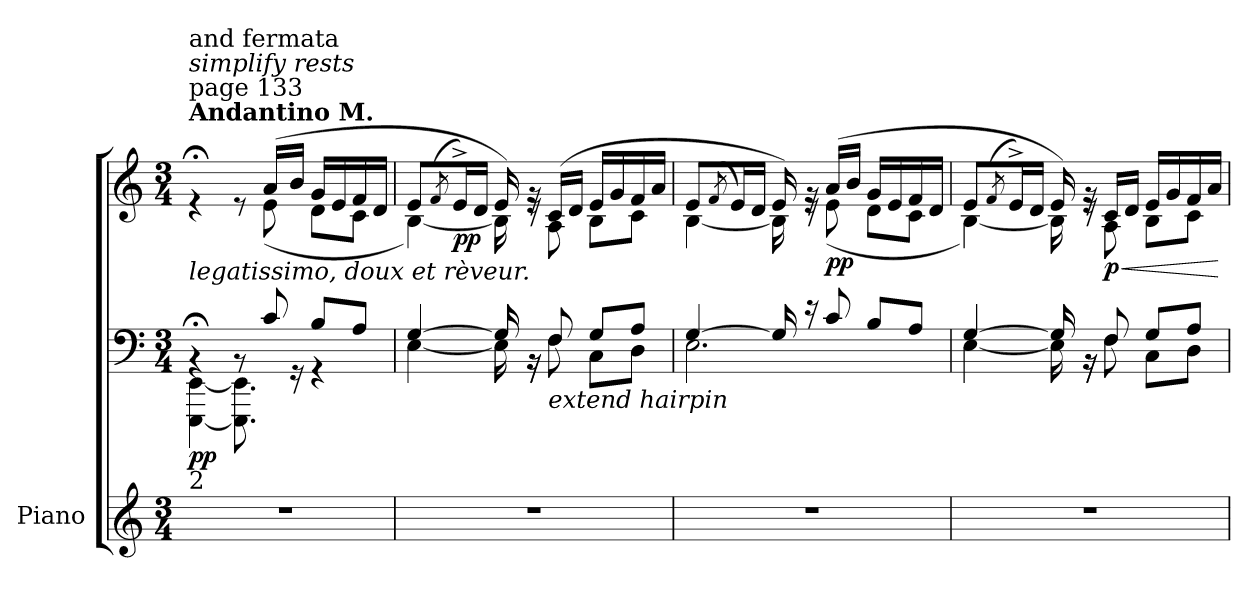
**kern	**kern	**kern	**dynam
*part1	*part1	*part1	*part1
*staff3	*staff2	*staff1	*staff1/2/3
*I"Piano	*	*	*
*I'Pno.	*	*	*
*clefG2	*clefF4	*clefG2	*
*k[]	*k[]	*k[]	*
*M3/4	*M3/4	*M3/4	*
*MM76	*MM76	*MM76	*
=1	=1	=1	=1
*	*^	*^	*
!	!	!	!LO:TX:a:B:t=Andantino  M.	!	!
!	!	!	!LO:TX:a:t=page 133	!	!
!	!	!	!LO:TX:a:i:t=simplify rests	!	!
!	!	!	!LO:TX:a:t=and fermata	!	!
!	!	!	!LO:TX:b:i:t=legatissimo, doux et rèveur.	!	!
!	!LO:TX:b:t=2	!	!	!	!
!	!	!	!	!	!LO:DY:b=2
2.r	4r;<BB	[4EEE\ [4EE\	4r;<e	4.ryy	pp
.	8rBB	8.EEE\] 8.EE\]	8re	.	.
.	8c/	.	(>16a/LL	(<8e\	.
.	.	16rGG	16b/JJ	.	.
.	8B/L	4rGG	16g/LL	8d\L	.
.	.	.	16e/	.	.
.	8A/J	.	16f/	8c\J	.
.	.	.	16d/JJ	.	.
=2	=2	=2	=2	=2	=2
2.r	[4G/	[4E\	8e/L	[4B\)	.
.	.	.	(<8qf/	.	.
!	!	!	!	!	!LO:DY:b
.	.	.	16e^/L)	.	pp
.	.	.	16d/JJ	.	.
.	16G/]	16E\]	16e/)	16B\]	.
.	16rBB	16r	16re	16rg	.
!	!LO:TX:b:i:t=extend hairpin	!	!	!	!
!	!	!	!	!	!LO:DY:a=2
.	8F/	8F\	(>16c/LL	8A\	other-dynamics
.	.	.	16d/JJ	.	.
.	8G/L	8C\L	16e/LL	8B\L	.
.	.	.	16g/	.	.
.	8A/J	8D\J	16f/	8c\J	.
.	.	.	16a/JJ	.	.
=3	=3	=3	=3	=3	=3
2.r	[4G/	2.E\	8e/L	[4B\	.
.	.	.	(<8qf/	.	.
.	.	.	16e/L)	.	.
.	.	.	16d/JJ	.	.
.	16G/]	.	16e/)	16B\]	.
.	16r	.	16re	16rg	.
!	!	!	!	!	!LO:DY:b
.	8c/	.	(>16a/LL	(<8e\	pp
.	.	.	16b/JJ	.	.
.	8B/L	.	16g/LL	8d\L	.
.	.	.	16e/	.	.
.	8A/J	.	16f/	8c\J	.
.	.	.	16d/JJ	.	.
!!LO:LB:g=z	!!
=4	=4	=4	=4	=4	=4
2.r	[4G/	[4E\	8e/L	[4B\)	.
.	.	.	(<8qf/	.	.
.	.	.	16e^/L)	.	.
.	.	.	16d/JJ	.	.
.	16G/]	16E\]	16e/)	16B\]	.
.	16rBB	16r	16re	16rg	.
!	!	!	!	!	!LO:HP:b
!	!	!	!	!	!LO:DY:n=1:b
.	8F/	8F\	16c/LL	8A\	< p
.	.	.	16d/JJ	.	.
.	8G/L	8C\L	16e/LL	8B\L	.
.	.	.	16g/	.	.
.	8A/J	8D\J	16f/	8c\J	.
.	.	.	16a/JJ	.	.
*	*v	*v	*	*	*
*	*	*v	*v	*
.	.	.	[
=	=	=	=
*-	*-	*-	*-
